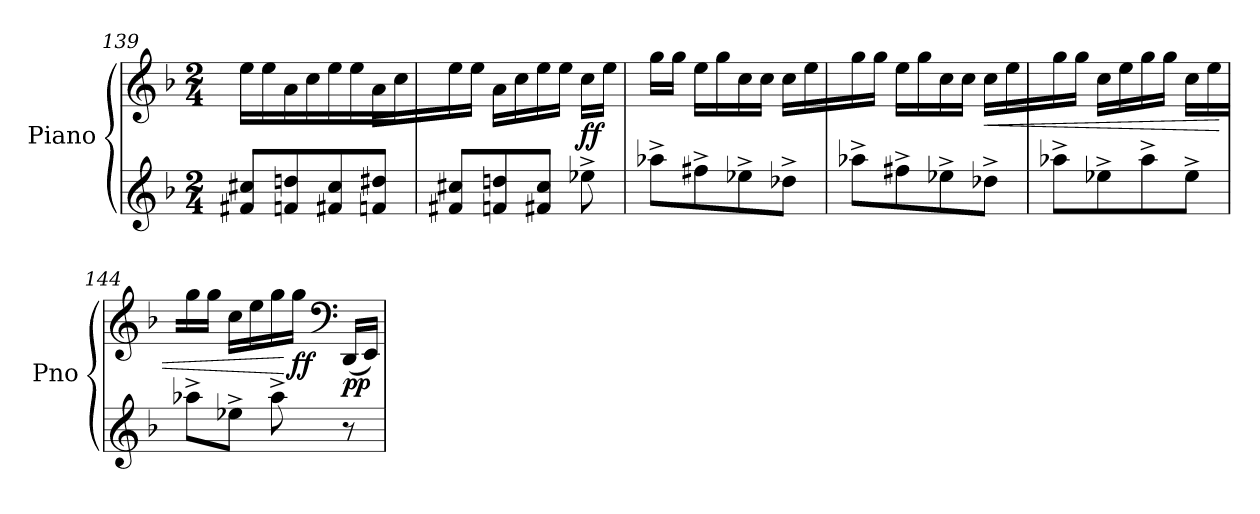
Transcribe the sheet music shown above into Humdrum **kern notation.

**kern	**kern	**dynam
*part1	*part1	*part1
*staff2	*staff1	*staff1/2
*I"Piano	*	*
*I'Pno	*	*
*clefG2	*clefG2	*
*k[b-]	*k[b-]	*
*M2/4	*M2/4	*
=139	=139	=139
8f#X/ 8cc#X/L	16ee\	.
.	16ee\JJ	.
8fn/ 8ddn/	16a\LL	.
.	16cc\	.
8f#X/ 8cc#/	16ee\	.
.	16ee\JJ	.
8fn/ 8dd#X/J	16a\LL	.
.	16cc\	.
=140	=140	=140
8f#X/ 8cc#X/L	16ee\	.
.	16ee\JJ	.
8fn/ 8ddn/	16a\LL	.
.	16cc\	.
8f#X/ 8cc#/J	16ee\	.
.	16ee\JJ	.
!	!	!LO:DY:b
8ee-X^\	16cc\LL	ff
.	16ee\JJ	.
!!LO:LB:g=z
=141	=141	=141
8aa-X^\L	16gg\LL	.
.	16gg\JJ	.
8ff#X^\	16ee\LL	.
.	16gg\	.
8ee-X^\	16cc\	.
.	16cc\JJ	.
8dd-X^\J	16cc\LL	.
.	16ee\	.
=142	=142	=142
8aa-X^\L	16gg\	.
.	16gg\JJ	.
8ff#X^\	16ee\LL	.
.	16gg\	.
8ee-X^\	16cc\	.
.	16cc\JJ	.
!	!	!LO:HP:b
8dd-X^\J	16cc\LL	<
.	16ee\	.
=143	=143	=143
8aa-X^\L	16gg\	.
.	16gg\JJ	.
8ee-X^\	16cc\LL	.
.	16ee\	.
8aa-^\	16gg\	.
.	16gg\JJ	.
8ee-^\J	16cc\LL	.
.	16ee\	.
=144	=144	=144
8aa-X^\L	16gg\	.
.	16gg\JJ	.
8ee-X^\J	16cc\LL	.
.	16ee\	.
8aa-^\	16gg\	.
!	!	!LO:DY:n=1:b
.	16gg\JJ	[ ff
*	*clefF4	*
!	!	!LO:DY:n=2:b
8r	(16DD/LL	pp
.	16EE/JJ)	.
=	=	=
*-	*-	*-
